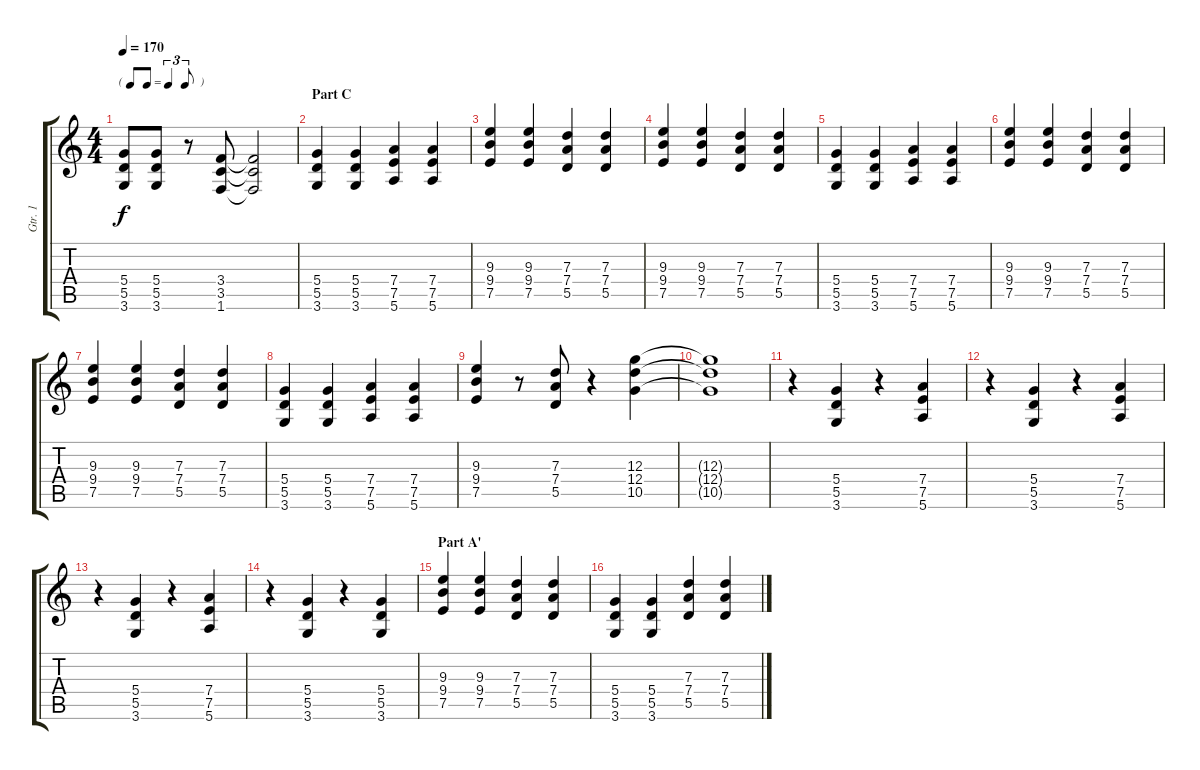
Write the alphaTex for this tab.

\track ("Gtr. 1" "Gtr. 1") {instrument distortionguitar}
\staff {score tabs}
\tuning (E4 B3 G3 D3 A2 E2) {hide}
\ts (4 4)
\tf triplet8th
\tempo 170
\clef g2
\ks c
(5.4 5.5 3.6).8{dy f} (5.4 5.5 3.6).8 r.8 (3.4 3.5 1.6).8 (3.4{t} 3.5{t} 1.6{t}).2 |
\section ("" "Part C")
(5.4 5.5 3.6).4 (5.4 5.5 3.6).4 (7.4 7.5 5.6).4 (7.4 7.5 5.6).4 |
(9.3 9.4 7.5).4 (9.3 9.4 7.5).4 (7.3 7.4 5.5).4 (7.3 7.4 5.5).4 |
(9.3 9.4 7.5).4 (9.3 9.4 7.5).4 (7.3 7.4 5.5).4 (7.3 7.4 5.5).4 |
(5.4 5.5 3.6).4 (5.4 5.5 3.6).4 (7.4 7.5 5.6).4 (7.4 7.5 5.6).4 |
(9.3 9.4 7.5).4 (9.3 9.4 7.5).4 (7.3 7.4 5.5).4 (7.3 7.4 5.5).4 |
(9.3 9.4 7.5).4 (9.3 9.4 7.5).4 (7.3 7.4 5.5).4 (7.3 7.4 5.5).4 |
(5.4 5.5 3.6).4 (5.4 5.5 3.6).4 (7.4 7.5 5.6).4 (7.4 7.5 5.6).4 |
(9.3 9.4 7.5).4 r.8 (7.3 7.4 5.5).8 r.4 (12.3 12.4 10.5).4 |
(12.3{t} 12.4{t} 10.5{t}).1 |
r.4 (5.4 5.5 3.6).4 r.4 (7.4 7.5 5.6).4 |
r.4 (5.4 5.5 3.6).4 r.4 (7.4 7.5 5.6).4 |
r.4 (5.4 5.5 3.6).4 r.4 (7.4 7.5 5.6).4 |
r.4 (5.4 5.5 3.6).4 r.4 (5.4 5.5 3.6).4 |
\section ("" "Part A'")
(9.3 9.4 7.5).4 (9.3 9.4 7.5).4 (7.3 7.4 5.5).4 (7.3 7.4 5.5).4 |
(5.4 5.5 3.6).4 (5.4 5.5 3.6).4 (7.3 7.4 5.5).4 (7.3 7.4 5.5).4
